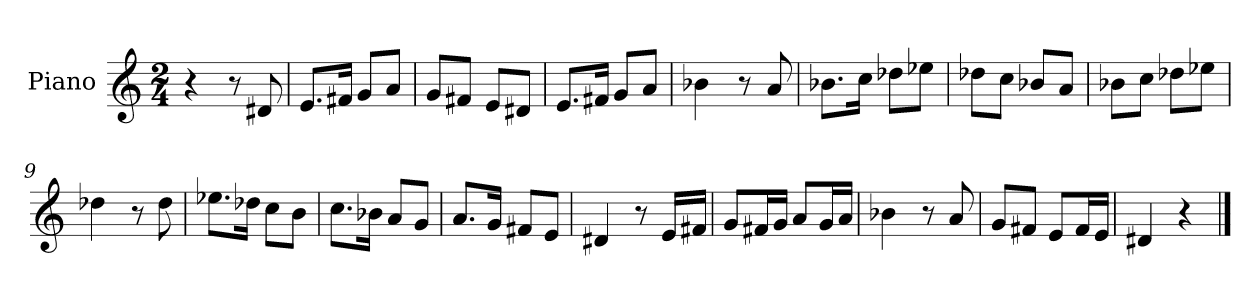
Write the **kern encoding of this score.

**kern
*part1
*staff1
*I"Piano
*I'Pno.
*clefG2
*k[]
*M2/4
=1
4r
8r
8d#X/
=2
8.e/L
16f#X/Jk
8g/L
8a/J
=3
8g/L
8f#X/J
8e/L
8d#X/J
=4
8.e/L
16f#X/Jk
8g/L
8a/J
=5
4b-X\
8r
8a/
=6
8.b-X\L
16cc\Jk
8dd-X\L
8ee-X\J
=7
8dd-X\L
8cc\J
8b-X/L
8a/J
=8
8b-X\L
8cc\J
8dd-X\L
8ee-X\J
=9
4dd-X\
8r
8dd-\
!!LO:LB:g=z
=10
8.ee-X\L
16dd-X\Jk
8cc\L
8b\J
=11
8.cc\L
16b-X\Jk
8a/L
8g/J
=12
8.a/L
16g/Jk
8f#X/L
8e/J
=13
4d#X/
8r
16e/LL
16f#X/JJ
=14
8g/L
16f#X/L
16g/JJ
8a/L
16g/L
16a/JJ
=15
4b-X\
8r
8a/
=16
8g/L
8f#X/J
8e/L
16f#/L
16e/JJ
=17
4d#X/
4r
==
*-
